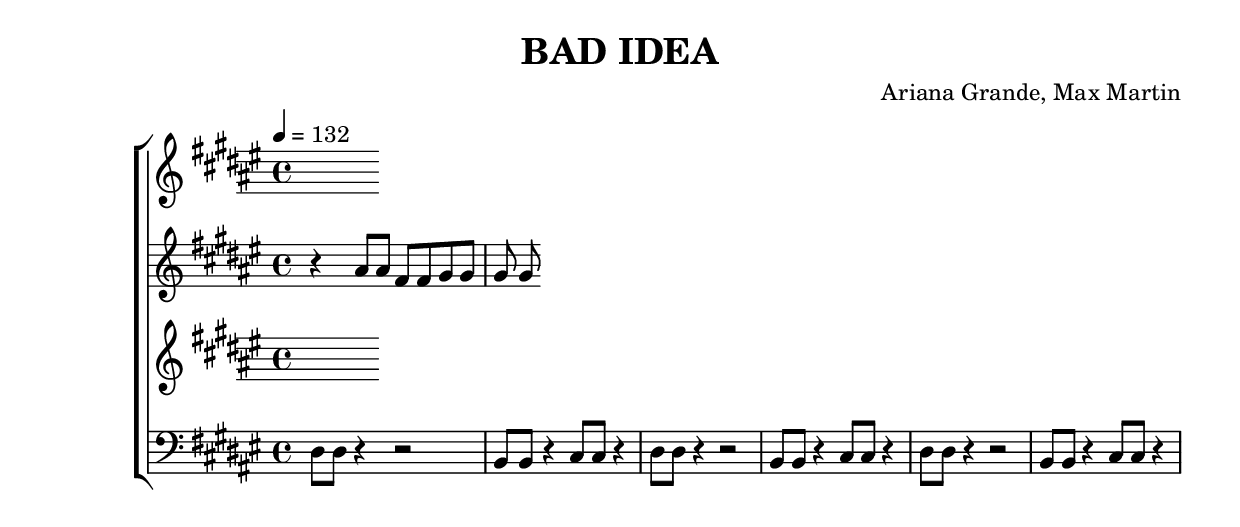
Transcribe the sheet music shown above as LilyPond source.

\header {
  title = "BAD IDEA"
  composer = "Ariana Grande, Max Martin"
}

global = {
  \key dis \minor
  \time 4/4
  \tempo 4 = 132
  \dynamicUp
}
sopranonotes = \relative c' {
}
sopranowords = \lyricmode { 

}
altonotes = \relative c'' {
r4 ais8 ais fis fis gis gis gis gis   }

altowords = \lyricmode { }
tenornotes = \relative c' {

}
tenorwords = \lyricmode {}
bassnotes = \relative c{
  \clef bass
dis8 dis r4 r2 b8 b r4 cis8 cis r4 
dis8 dis r4 r2 b8 b r4 cis8 cis r4 
dis8 dis r4 r2 b8 b r4 cis8 cis r4 


}
basswords = \lyricmode { }

\score {
\midi{}
\layout{}
  \new ChoirStaff <<
    \new Staff <<
      \new Voice = "soprano" <<
        \global
        \sopranonotes
      >>
      \lyricsto "soprano" \new Lyrics \sopranowords
    >>
    \new Staff <<
      \new Voice = "alto" <<
        \global
        \altonotes
      >>
      \lyricsto "alto" \new Lyrics \altowords
    >>
    \new Staff <<
      \new Voice = "tenor" <<
        \global
        \tenornotes
      >>
      \lyricsto "tenor" \new Lyrics \tenorwords
    >>
    \new Staff <<
      \new Voice = "bass" <<
        \global
        \bassnotes
      >>
      \lyricsto "bass" \new Lyrics \basswords
    >>
  >>
}